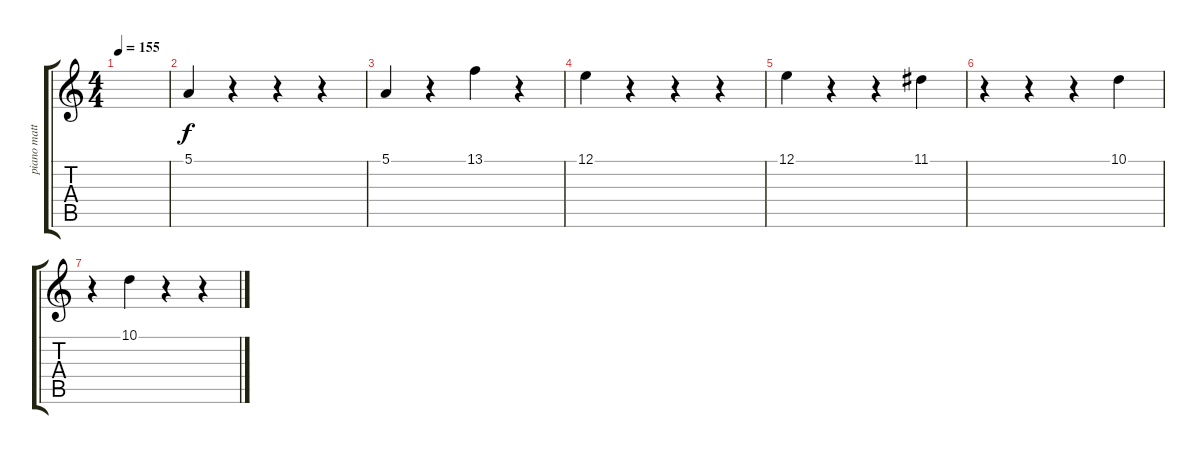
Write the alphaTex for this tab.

\track ("piano matt" "piano matt") {instrument brightacousticpiano}
\staff {score tabs}
\tuning (E4 B3 G3 D3 A2 E2) {hide}
\ts (4 4)
\tempo 155
\clef g2
\ks c
|
5.1.4 r.4 r.4 r.4 |
5.1.4 r.4 13.1.4 r.4 |
12.1.4 r.4 r.4 r.4 |
12.1.4 r.4 r.4 11.1.4 |
r.4 r.4 r.4 10.1.4 |
r.4 10.1.4 r.4 r.4
